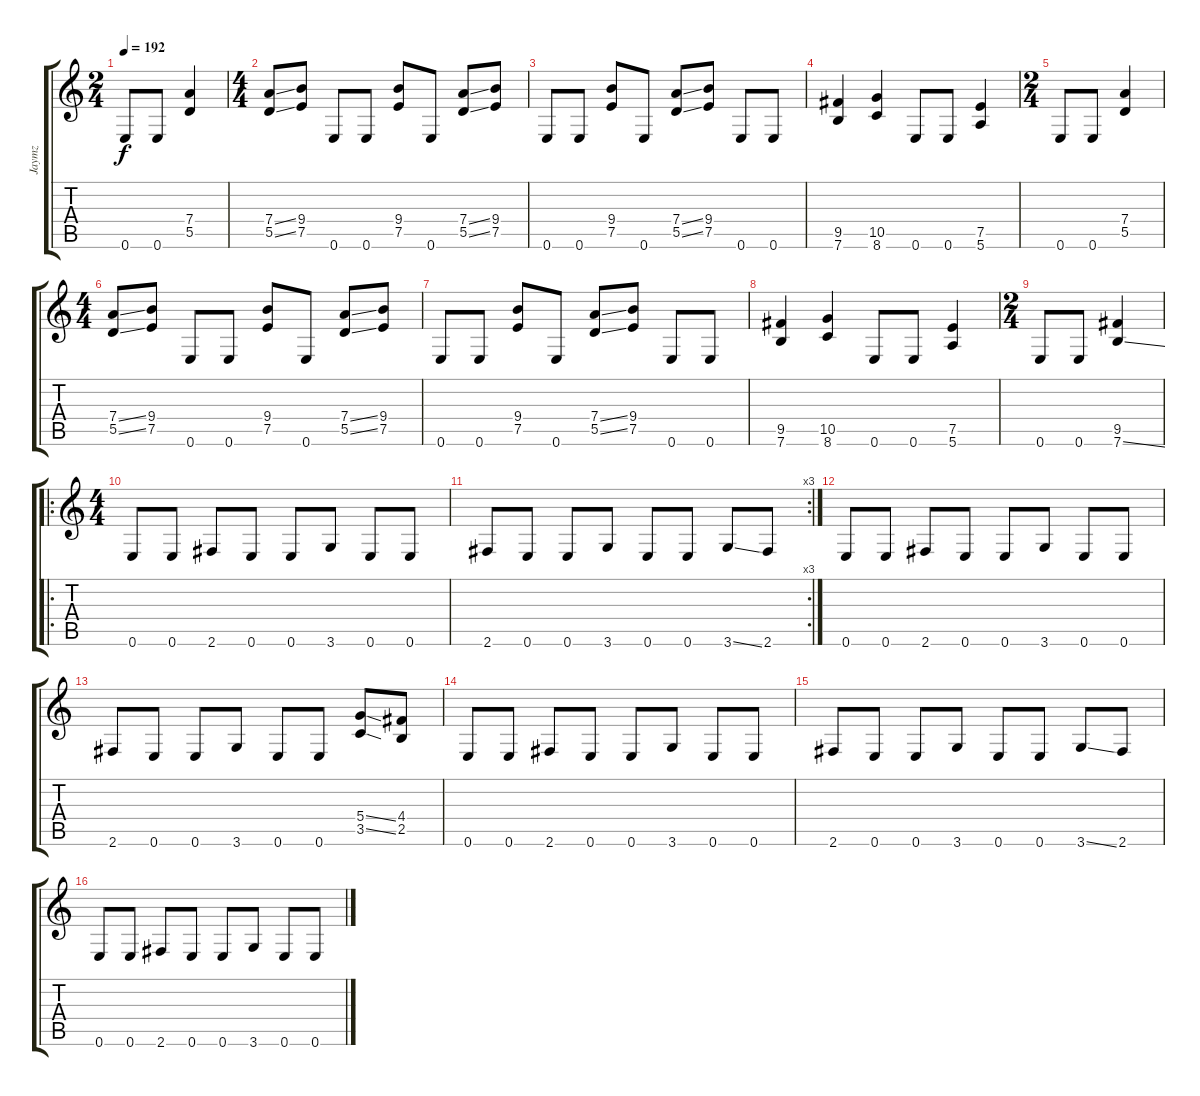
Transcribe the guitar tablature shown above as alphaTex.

\track ("Jaymz" "Jaymz") {instrument distortionguitar}
\staff {score tabs}
\tuning (E4 B3 G3 D3 A2 E2) {hide}
\ts (2 4)
\tempo 192
\clef g2
\ks c
0.6.8{dy f} 0.6.8 (7.4 5.5).4 |
\ts (4 4)
(7.4{ss} 5.5{ss}).8 (9.4 7.5).8 0.6.8 0.6.8 (9.4 7.5).8 0.6.8 (7.4{ss} 5.5{ss}).8 (9.4 7.5).8 |
0.6.8 0.6.8 (9.4 7.5).8 0.6.8 (7.4{ss} 5.5{ss}).8 (9.4 7.5).8 0.6.8 0.6.8 |
(9.5 7.6).4 (10.5 8.6).4 0.6.8 0.6.8 (7.5 5.6).4 |
\ts (2 4)
0.6.8 0.6.8 (7.4 5.5).4 |
\ts (4 4)
(7.4{ss} 5.5{ss}).8 (9.4 7.5).8 0.6.8 0.6.8 (9.4 7.5).8 0.6.8 (7.4{ss} 5.5{ss}).8 (9.4 7.5).8 |
0.6.8 0.6.8 (9.4 7.5).8 0.6.8 (7.4{ss} 5.5{ss}).8 (9.4 7.5).8 0.6.8 0.6.8 |
(9.5 7.6).4 (10.5 8.6).4 0.6.8 0.6.8 (7.5 5.6).4 |
\ts (2 4)
0.6.8 0.6.8 (9.5 7.6{ss}).4 |
\ro
\ts (4 4)
0.6.8 0.6.8 2.6.8 0.6.8 0.6.8 3.6.8 0.6.8 0.6.8 |
\rc 3
2.6.8 0.6.8 0.6.8 3.6.8 0.6.8 0.6.8 3.6{ss}.8 2.6.8 |
0.6.8 0.6.8 2.6.8 0.6.8 0.6.8 3.6.8 0.6.8 0.6.8 |
2.6.8 0.6.8 0.6.8 3.6.8 0.6.8 0.6.8 (5.4{ss} 3.5{ss}).8 (4.4 2.5).8 |
0.6.8 0.6.8 2.6.8 0.6.8 0.6.8 3.6.8 0.6.8 0.6.8 |
2.6.8 0.6.8 0.6.8 3.6.8 0.6.8 0.6.8 3.6{ss}.8 2.6.8 |
0.6.8 0.6.8 2.6.8 0.6.8 0.6.8 3.6.8 0.6.8 0.6.8
